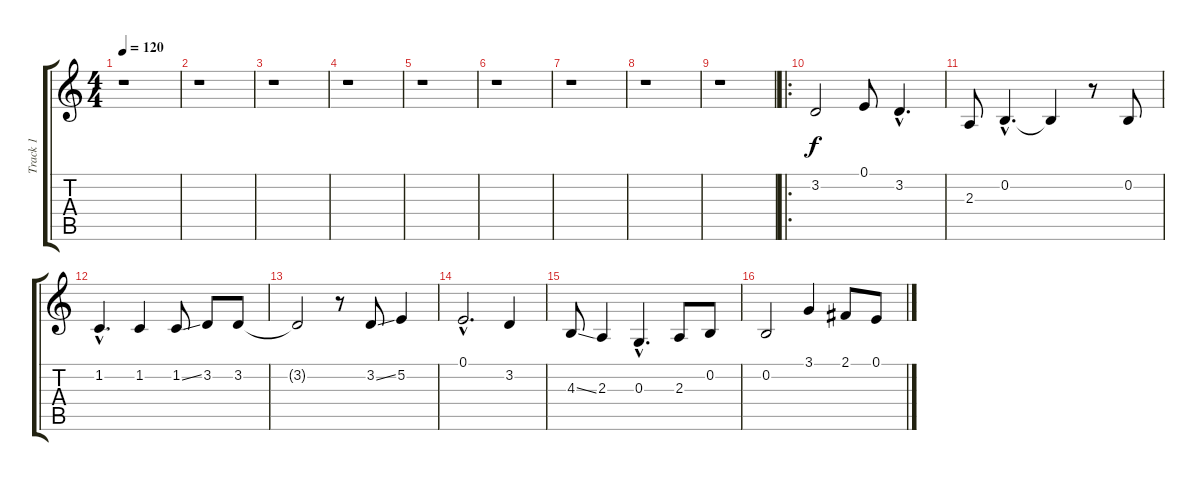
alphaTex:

\track ("Track 1" "Track 1") {instrument stringensemble1}
\staff {score tabs}
\tuning (E4 B3 G3 D3 A2 E2) {hide}
\ts (4 4)
\tempo 120
\clef g2
\ks c
r.1{dy f instrument stringensemble1} |
r.1 |
r.1 |
r.1 |
r.1 |
r.1 |
r.1 |
r.1 |
r.1 |
\ro
3.2.2 0.1.8 3.2{hac}.4{d} |
2.3.8 0.2{hac}.4{d} 0.2{t}.4 r.8 0.2.8 |
1.2{hac}.4{d} 1.2.4 1.2{ss}.8 3.2.8 3.2.8 |
3.2{t}.2 r.8 3.2{ss}.8 5.2.4 |
0.1{hac}.2{d} 3.2.4 |
4.3{ss}.8 2.3.4 0.3{hac}.4{d} 2.3.8 0.2.8 |
0.2.2 3.1.4 2.1.8 0.1.8
